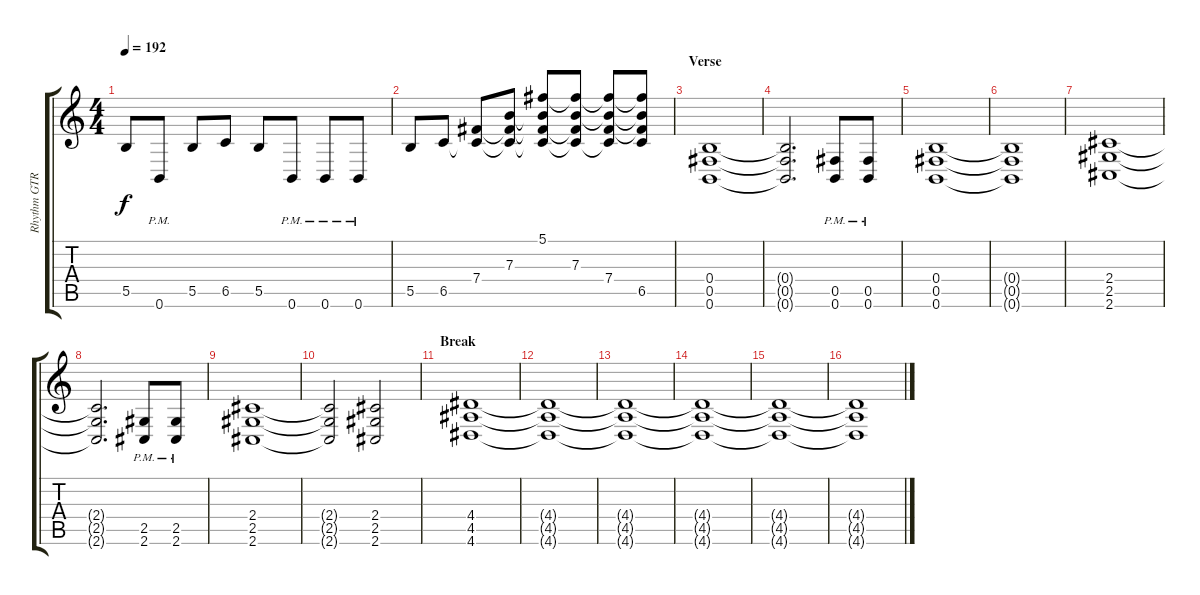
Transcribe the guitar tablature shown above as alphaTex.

\track ("Rhythm GTR 1" "Rhythm GTR") {instrument overdrivenguitar}
\staff {score tabs}
\tuning (Db4 Ab3 E3 B2 Gb2 B1) {hide}
\ts (4 4)
\tempo 192
\clef g2
\ks aminor
5.5.8{dy f} 0.6{pm}.8 5.5.8 6.5.8 5.5.8 0.6{pm}.8 0.6{pm}.8 0.6{pm}.8 |
5.5.8 6.5.8 (7.4 6.5{t}).8 (7.3 7.4{t} 6.5{t}).8 (5.1 7.3{t} 7.4{t} 6.5{t}).8 (5.1{t} 7.3 7.4{t} 6.5{t}).8 (5.1{t} 7.3{t} 7.4 6.5{t}).8 (5.1{t} 7.3{t} 7.4{t} 6.5).8 |
\section ("" "Verse")
(0.4 0.5 0.6).1 |
(0.4{t} 0.5{t} 0.6{t}).2{d} (0.5{pm} 0.6{pm}).8 (0.5{pm} 0.6{pm}).8 |
(0.4 0.5 0.6).1 |
(0.4{t} 0.5{t} 0.6{t}).1 |
(2.4 2.5 2.6).1 |
(2.4{t} 2.5{t} 2.6{t}).2{d} (2.5{pm} 2.6{pm}).8 (2.5{pm} 2.6{pm}).8 |
(2.4 2.5 2.6).1 |
(2.4{t} 2.5{t} 2.6{t}).2 (2.4 2.5 2.6).2 |
\section ("" "Break")
(4.4 4.5 4.6).1 |
(4.4{t} 4.5{t} 4.6{t}).1 |
(4.4{t} 4.5{t} 4.6{t}).1 |
(4.4{t} 4.5{t} 4.6{t}).1 |
(4.4{t} 4.5{t} 4.6{t}).1 |
(4.4{t} 4.5{t} 4.6{t}).1
